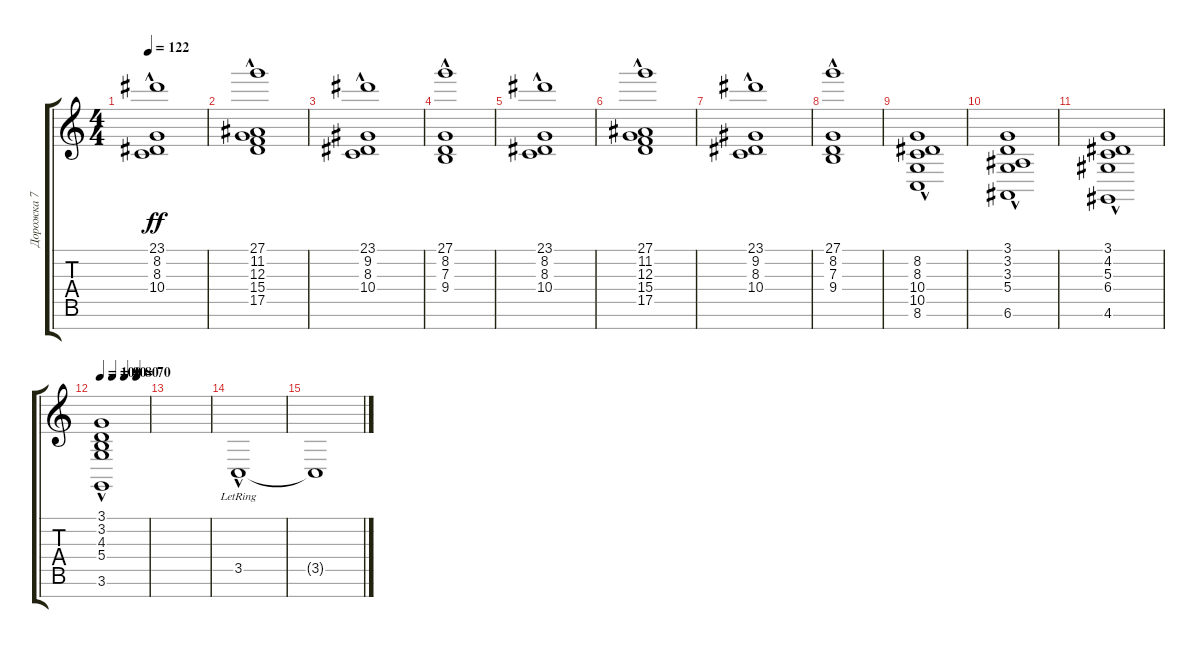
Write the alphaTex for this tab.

\track ("Дорожка 7" "Дорожка 7") {instrument stringensemble2}
\staff {score tabs}
\tuning (E4 B3 G3 D3 A2 E2 B1) {hide}
\ts (4 4)
\tempo 122
\clef g2
\ks c
(23.1 8.2{hac} 8.3{hac} 10.4{hac}).1{dy ff} |
(27.1 11.2 12.3{hac} 15.4{hac} 17.5).1 |
(23.1 9.2{hac} 8.3{hac} 10.4{hac}).1 |
(27.1 8.2{hac} 7.3{hac} 9.4{hac}).1 |
(23.1 8.2{hac} 8.3{hac} 10.4{hac}).1 |
(27.1 11.2{hac} 12.3{hac} 15.4{hac} 17.5).1 |
(23.1 9.2{hac} 8.3{hac} 10.4{hac}).1 |
(27.1 8.2{hac} 7.3{hac} 9.4{hac}).1 |
(8.2{hac} 8.3{hac} 10.4{hac} 10.5{hac} 8.6{hac}).1 |
(3.1{hac} 3.2{hac} 3.3{hac} 5.4{hac} 6.6{hac}).1 |
(3.1{hac} 4.2{hac} 5.3{hac} 6.4{hac} 4.6{hac}).1 |
\tempo 100
\tempo (90 0.25)
\tempo (80 0.5)
\tempo (70 0.75)
(3.1{hac} 3.2{hac} 4.3{hac} 5.4{hac} 3.6{hac}).1 |
|
3.5{hac lr}.1 |
3.5{t}.1
